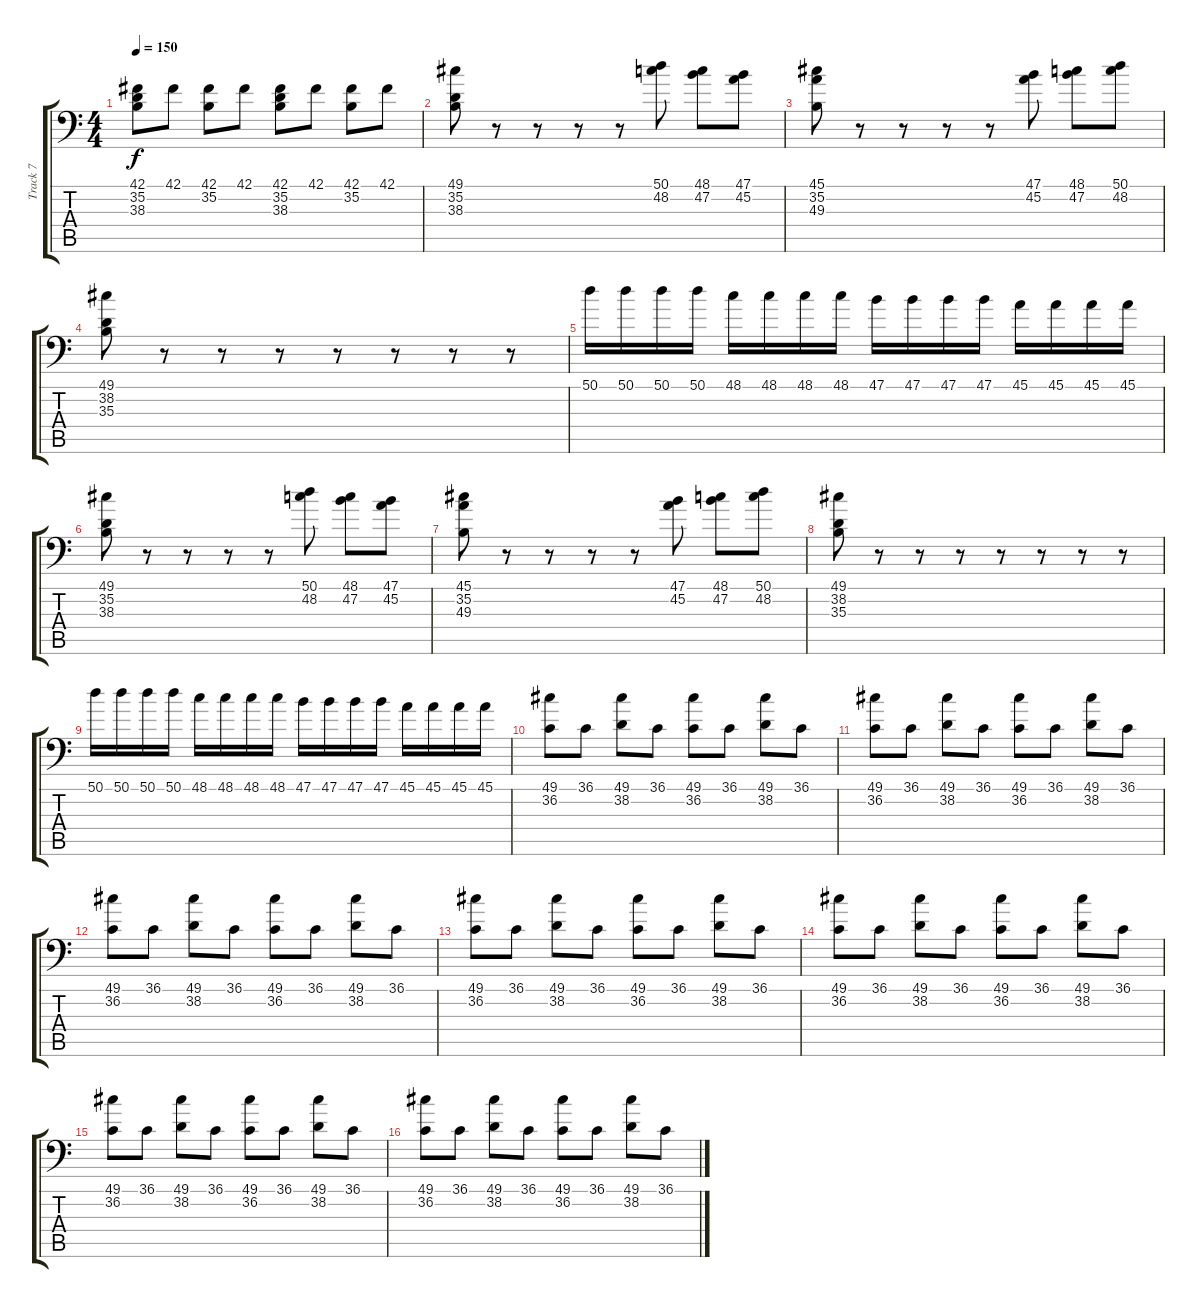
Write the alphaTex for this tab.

\track ("Track 7" "Track 7") {instrument acousticgrandpiano}
\staff {score tabs}
\tuning (C-1 C-1 C-1 C-1 C-1 C-1) {hide}
\ts (4 4)
\tempo 150
\clef f4
\ks c
(42.1 35.2 38.3).8{dy f} 42.1.8 (42.1 35.2).8 42.1.8 (42.1 35.2 38.3).8 42.1.8 (42.1 35.2).8 42.1.8 |
(49.1 35.2 38.3).8 r.8 r.8 r.8 r.8 (50.1 48.2).8 (48.1 47.2).8 (47.1 45.2).8 |
(45.1 35.2 49.3).8 r.8 r.8 r.8 r.8 (47.1 45.2).8 (48.1 47.2).8 (50.1 48.2).8 |
(49.1 38.2 35.3).8 r.8 r.8 r.8 r.8 r.8 r.8 r.8 |
50.1.16 50.1.16 50.1.16 50.1.16 48.1.16 48.1.16 48.1.16 48.1.16 47.1.16 47.1.16 47.1.16 47.1.16 45.1.16 45.1.16 45.1.16 45.1.16 |
(49.1 35.2 38.3).8 r.8 r.8 r.8 r.8 (50.1 48.2).8 (48.1 47.2).8 (47.1 45.2).8 |
(45.1 35.2 49.3).8 r.8 r.8 r.8 r.8 (47.1 45.2).8 (48.1 47.2).8 (50.1 48.2).8 |
(49.1 38.2 35.3).8 r.8 r.8 r.8 r.8 r.8 r.8 r.8 |
50.1.16 50.1.16 50.1.16 50.1.16 48.1.16 48.1.16 48.1.16 48.1.16 47.1.16 47.1.16 47.1.16 47.1.16 45.1.16 45.1.16 45.1.16 45.1.16 |
(49.1 36.2).8 36.1.8 (49.1 38.2).8 36.1.8 (49.1 36.2).8 36.1.8 (49.1 38.2).8 36.1.8 |
(49.1 36.2).8 36.1.8 (49.1 38.2).8 36.1.8 (49.1 36.2).8 36.1.8 (49.1 38.2).8 36.1.8 |
(49.1 36.2).8 36.1.8 (49.1 38.2).8 36.1.8 (49.1 36.2).8 36.1.8 (49.1 38.2).8 36.1.8 |
(49.1 36.2).8 36.1.8 (49.1 38.2).8 36.1.8 (49.1 36.2).8 36.1.8 (49.1 38.2).8 36.1.8 |
(49.1 36.2).8 36.1.8 (49.1 38.2).8 36.1.8 (49.1 36.2).8 36.1.8 (49.1 38.2).8 36.1.8 |
(49.1 36.2).8 36.1.8 (49.1 38.2).8 36.1.8 (49.1 36.2).8 36.1.8 (49.1 38.2).8 36.1.8 |
(49.1 36.2).8 36.1.8 (49.1 38.2).8 36.1.8 (49.1 36.2).8 36.1.8 (49.1 38.2).8 36.1.8
